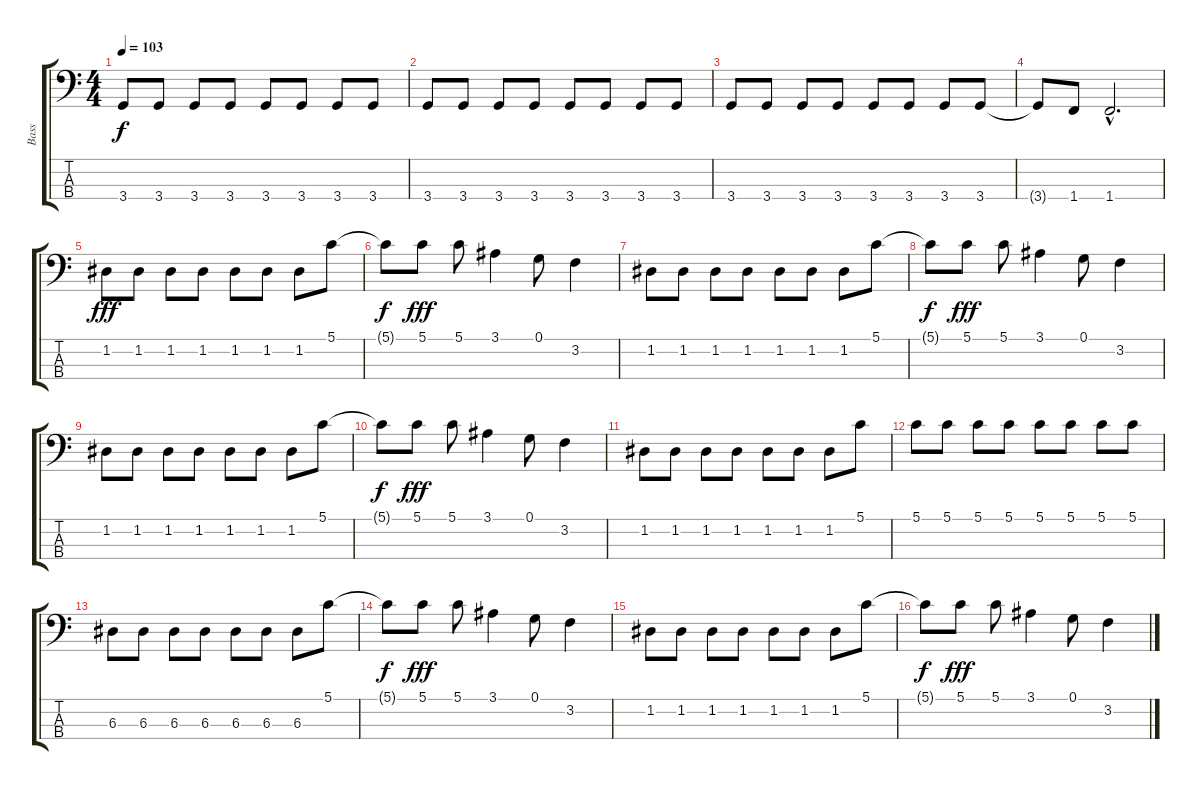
\track ("Bass" "Bass") {instrument electricbassfinger}
\staff {score tabs}
\tuning (G2 D2 A1 E1) {hide}
\ts (4 4)
\tempo 103
\clef f4
\ks c
3.4.8{dy f} 3.4.8 3.4.8 3.4.8 3.4.8 3.4.8 3.4.8 3.4.8 |
3.4.8 3.4.8 3.4.8 3.4.8 3.4.8 3.4.8 3.4.8 3.4.8 |
3.4.8 3.4.8 3.4.8 3.4.8 3.4.8 3.4.8 3.4.8 3.4.8 |
3.4{t}.8 1.4.8 1.4{hac}.2{d} |
1.2.8{dy fff} 1.2.8 1.2.8 1.2.8 1.2.8 1.2.8 1.2.8 5.1.8 |
5.1{t}.8{dy f} 5.1.8{dy fff} 5.1.8 3.1.4 0.1.8 3.2.4 |
1.2.8 1.2.8 1.2.8 1.2.8 1.2.8 1.2.8 1.2.8 5.1.8 |
5.1{t}.8{dy f} 5.1.8{dy fff} 5.1.8 3.1.4 0.1.8 3.2.4 |
1.2.8 1.2.8 1.2.8 1.2.8 1.2.8 1.2.8 1.2.8 5.1.8 |
5.1{t}.8{dy f} 5.1.8{dy fff} 5.1.8 3.1.4 0.1.8 3.2.4 |
1.2.8 1.2.8 1.2.8 1.2.8 1.2.8 1.2.8 1.2.8 5.1.8 |
5.1.8 5.1.8 5.1.8 5.1.8 5.1.8 5.1.8 5.1.8 5.1.8 |
6.3.8 6.3.8 6.3.8 6.3.8 6.3.8 6.3.8 6.3.8 5.1.8 |
5.1{t}.8{dy f} 5.1.8{dy fff} 5.1.8 3.1.4 0.1.8 3.2.4 |
1.2.8 1.2.8 1.2.8 1.2.8 1.2.8 1.2.8 1.2.8 5.1.8 |
5.1{t}.8{dy f} 5.1.8{dy fff} 5.1.8 3.1.4 0.1.8 3.2.4
